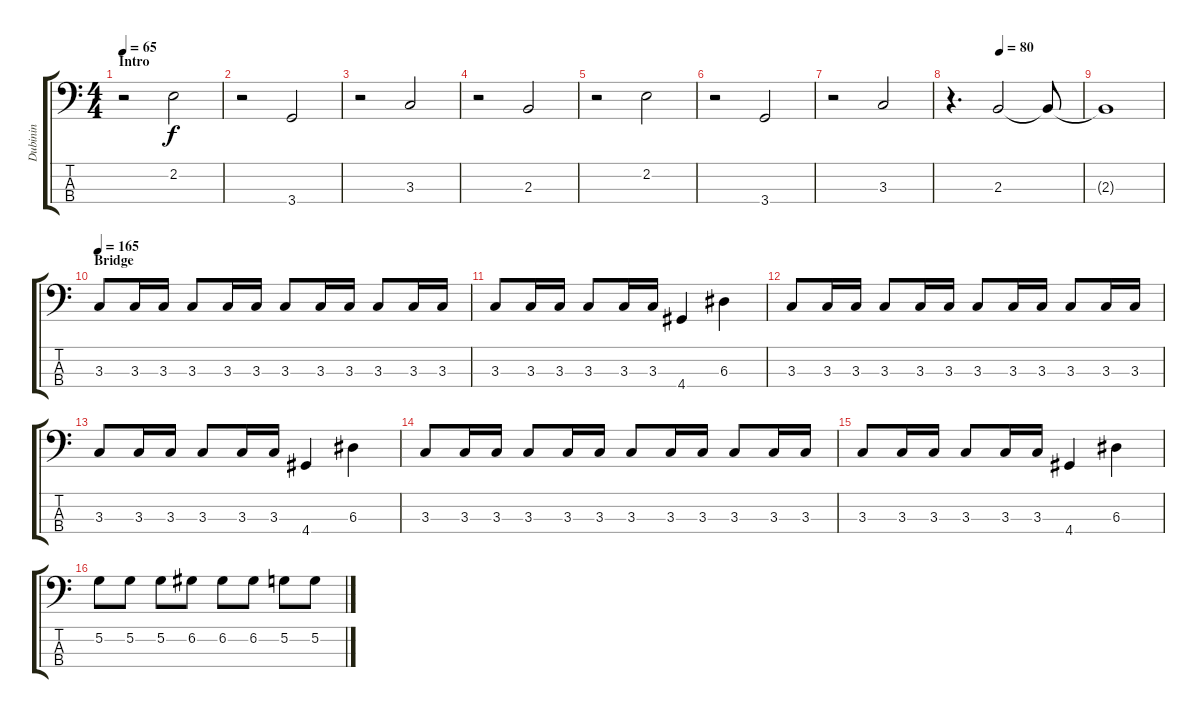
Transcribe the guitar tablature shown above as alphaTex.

\track ("Dubinin" "Dubinin") {instrument electricbassfinger}
\staff {score tabs}
\tuning (G2 D2 A1 E1) {hide}
\ts (4 4)
\section ("" "Intro")
\tempo 65
\clef f4
\ks c
r.2{dy f instrument electricbassfinger} 2.2.2 |
r.2 3.4.2 |
r.2 3.3.2 |
r.2 2.3.2 |
r.2 2.2.2 |
r.2 3.4.2 |
r.2 3.3.2 |
\tempo (80 0.375)
r.4{d} 2.3.2 2.3{t}.8 |
2.3{t}.1 |
\section ("" "Bridge")
\tempo 165
3.3.8 3.3.16 3.3.16 3.3.8 3.3.16 3.3.16 3.3.8 3.3.16 3.3.16 3.3.8 3.3.16 3.3.16 |
3.3.8 3.3.16 3.3.16 3.3.8 3.3.16 3.3.16 4.4.4 6.3.4 |
3.3.8 3.3.16 3.3.16 3.3.8 3.3.16 3.3.16 3.3.8 3.3.16 3.3.16 3.3.8 3.3.16 3.3.16 |
3.3.8 3.3.16 3.3.16 3.3.8 3.3.16 3.3.16 4.4.4 6.3.4 |
3.3.8 3.3.16 3.3.16 3.3.8 3.3.16 3.3.16 3.3.8 3.3.16 3.3.16 3.3.8 3.3.16 3.3.16 |
3.3.8 3.3.16 3.3.16 3.3.8 3.3.16 3.3.16 4.4.4 6.3.4 |
5.2.8 5.2.8 5.2.8 6.2.8 6.2.8 6.2.8 5.2.8 5.2.8
